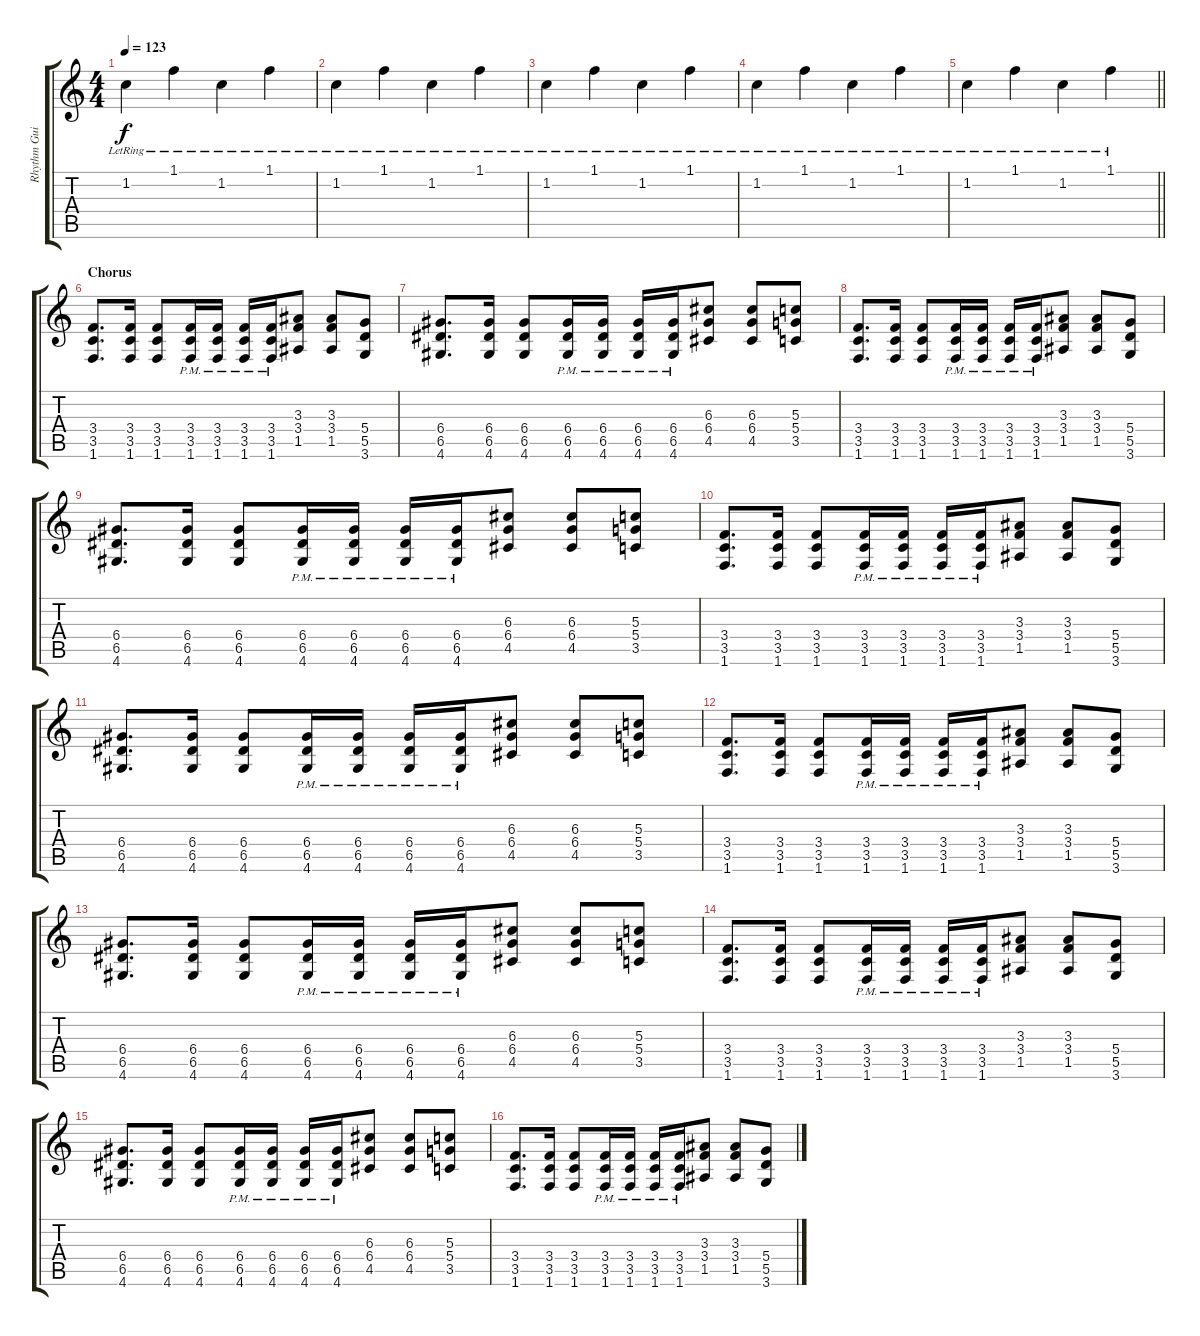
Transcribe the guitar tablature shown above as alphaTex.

\track ("Rhythm Guitar" "Rhythm Gui") {instrument electricguitarclean}
\staff {score tabs}
\tuning (E4 B3 G3 D3 A2 E2) {hide}
\ts (4 4)
\tempo 123
\clef g2
\ks c
1.2{lr}.4{dy f} 1.1{lr}.4 1.2{lr}.4 1.1{lr}.4 |
1.2{lr}.4 1.1{lr}.4 1.2{lr}.4 1.1{lr}.4 |
1.2{lr}.4 1.1{lr}.4 1.2{lr}.4 1.1{lr}.4 |
1.2{lr}.4 1.1{lr}.4 1.2{lr}.4 1.1{lr}.4 |
\barLineRight lightlight
1.2{lr}.4 1.1{lr}.4 1.2{lr}.4 1.1{lr}.4 |
\section ("" "Chorus")
(3.4 3.5 1.6).8{d instrument distortionguitar} (3.4 3.5 1.6).16 (3.4 3.5 1.6).8 (3.4{pm} 3.5{pm} 1.6{pm}).16 (3.4{pm} 3.5{pm} 1.6{pm}).16 (3.4{pm} 3.5{pm} 1.6{pm}).16 (3.4{pm} 3.5{pm} 1.6{pm}).16 (3.3 3.4 1.5).8 (3.3 3.4 1.5).8 (5.4 5.5 3.6).8 |
(6.4 6.5 4.6).8{d} (6.4 6.5 4.6).16 (6.4 6.5 4.6).8 (6.4{pm} 6.5{pm} 4.6{pm}).16 (6.4{pm} 6.5{pm} 4.6{pm}).16 (6.4{pm} 6.5{pm} 4.6{pm}).16 (6.4{pm} 6.5{pm} 4.6{pm}).16 (6.3 6.4 4.5).8 (6.3 6.4 4.5).8 (5.3 5.4 3.5).8 |
(3.4 3.5 1.6).8{d} (3.4 3.5 1.6).16 (3.4 3.5 1.6).8 (3.4{pm} 3.5{pm} 1.6{pm}).16 (3.4{pm} 3.5{pm} 1.6{pm}).16 (3.4{pm} 3.5{pm} 1.6{pm}).16 (3.4{pm} 3.5{pm} 1.6{pm}).16 (3.3 3.4 1.5).8 (3.3 3.4 1.5).8 (5.4 5.5 3.6).8 |
(6.4 6.5 4.6).8{d} (6.4 6.5 4.6).16 (6.4 6.5 4.6).8 (6.4{pm} 6.5{pm} 4.6{pm}).16 (6.4{pm} 6.5{pm} 4.6{pm}).16 (6.4{pm} 6.5{pm} 4.6{pm}).16 (6.4{pm} 6.5{pm} 4.6{pm}).16 (6.3 6.4 4.5).8 (6.3 6.4 4.5).8 (5.3 5.4 3.5).8 |
(3.4 3.5 1.6).8{d} (3.4 3.5 1.6).16 (3.4 3.5 1.6).8 (3.4{pm} 3.5{pm} 1.6{pm}).16 (3.4{pm} 3.5{pm} 1.6{pm}).16 (3.4{pm} 3.5{pm} 1.6{pm}).16 (3.4{pm} 3.5{pm} 1.6{pm}).16 (3.3 3.4 1.5).8 (3.3 3.4 1.5).8 (5.4 5.5 3.6).8 |
(6.4 6.5 4.6).8{d} (6.4 6.5 4.6).16 (6.4 6.5 4.6).8 (6.4{pm} 6.5{pm} 4.6{pm}).16 (6.4{pm} 6.5{pm} 4.6{pm}).16 (6.4{pm} 6.5{pm} 4.6{pm}).16 (6.4{pm} 6.5{pm} 4.6{pm}).16 (6.3 6.4 4.5).8 (6.3 6.4 4.5).8 (5.3 5.4 3.5).8 |
(3.4 3.5 1.6).8{d} (3.4 3.5 1.6).16 (3.4 3.5 1.6).8 (3.4{pm} 3.5{pm} 1.6{pm}).16 (3.4{pm} 3.5{pm} 1.6{pm}).16 (3.4{pm} 3.5{pm} 1.6{pm}).16 (3.4{pm} 3.5{pm} 1.6{pm}).16 (3.3 3.4 1.5).8 (3.3 3.4 1.5).8 (5.4 5.5 3.6).8 |
(6.4 6.5 4.6).8{d} (6.4 6.5 4.6).16 (6.4 6.5 4.6).8 (6.4{pm} 6.5{pm} 4.6{pm}).16 (6.4{pm} 6.5{pm} 4.6{pm}).16 (6.4{pm} 6.5{pm} 4.6{pm}).16 (6.4{pm} 6.5{pm} 4.6{pm}).16 (6.3 6.4 4.5).8 (6.3 6.4 4.5).8 (5.3 5.4 3.5).8 |
(3.4 3.5 1.6).8{d} (3.4 3.5 1.6).16 (3.4 3.5 1.6).8 (3.4{pm} 3.5{pm} 1.6{pm}).16 (3.4{pm} 3.5{pm} 1.6{pm}).16 (3.4{pm} 3.5{pm} 1.6{pm}).16 (3.4{pm} 3.5{pm} 1.6{pm}).16 (3.3 3.4 1.5).8 (3.3 3.4 1.5).8 (5.4 5.5 3.6).8 |
(6.4 6.5 4.6).8{d} (6.4 6.5 4.6).16 (6.4 6.5 4.6).8 (6.4{pm} 6.5{pm} 4.6{pm}).16 (6.4{pm} 6.5{pm} 4.6{pm}).16 (6.4{pm} 6.5{pm} 4.6{pm}).16 (6.4{pm} 6.5{pm} 4.6{pm}).16 (6.3 6.4 4.5).8 (6.3 6.4 4.5).8 (5.3 5.4 3.5).8 |
(3.4 3.5 1.6).8{d} (3.4 3.5 1.6).16 (3.4 3.5 1.6).8 (3.4{pm} 3.5{pm} 1.6{pm}).16 (3.4{pm} 3.5{pm} 1.6{pm}).16 (3.4{pm} 3.5{pm} 1.6{pm}).16 (3.4{pm} 3.5{pm} 1.6{pm}).16 (3.3 3.4 1.5).8 (3.3 3.4 1.5).8 (5.4 5.5 3.6).8
